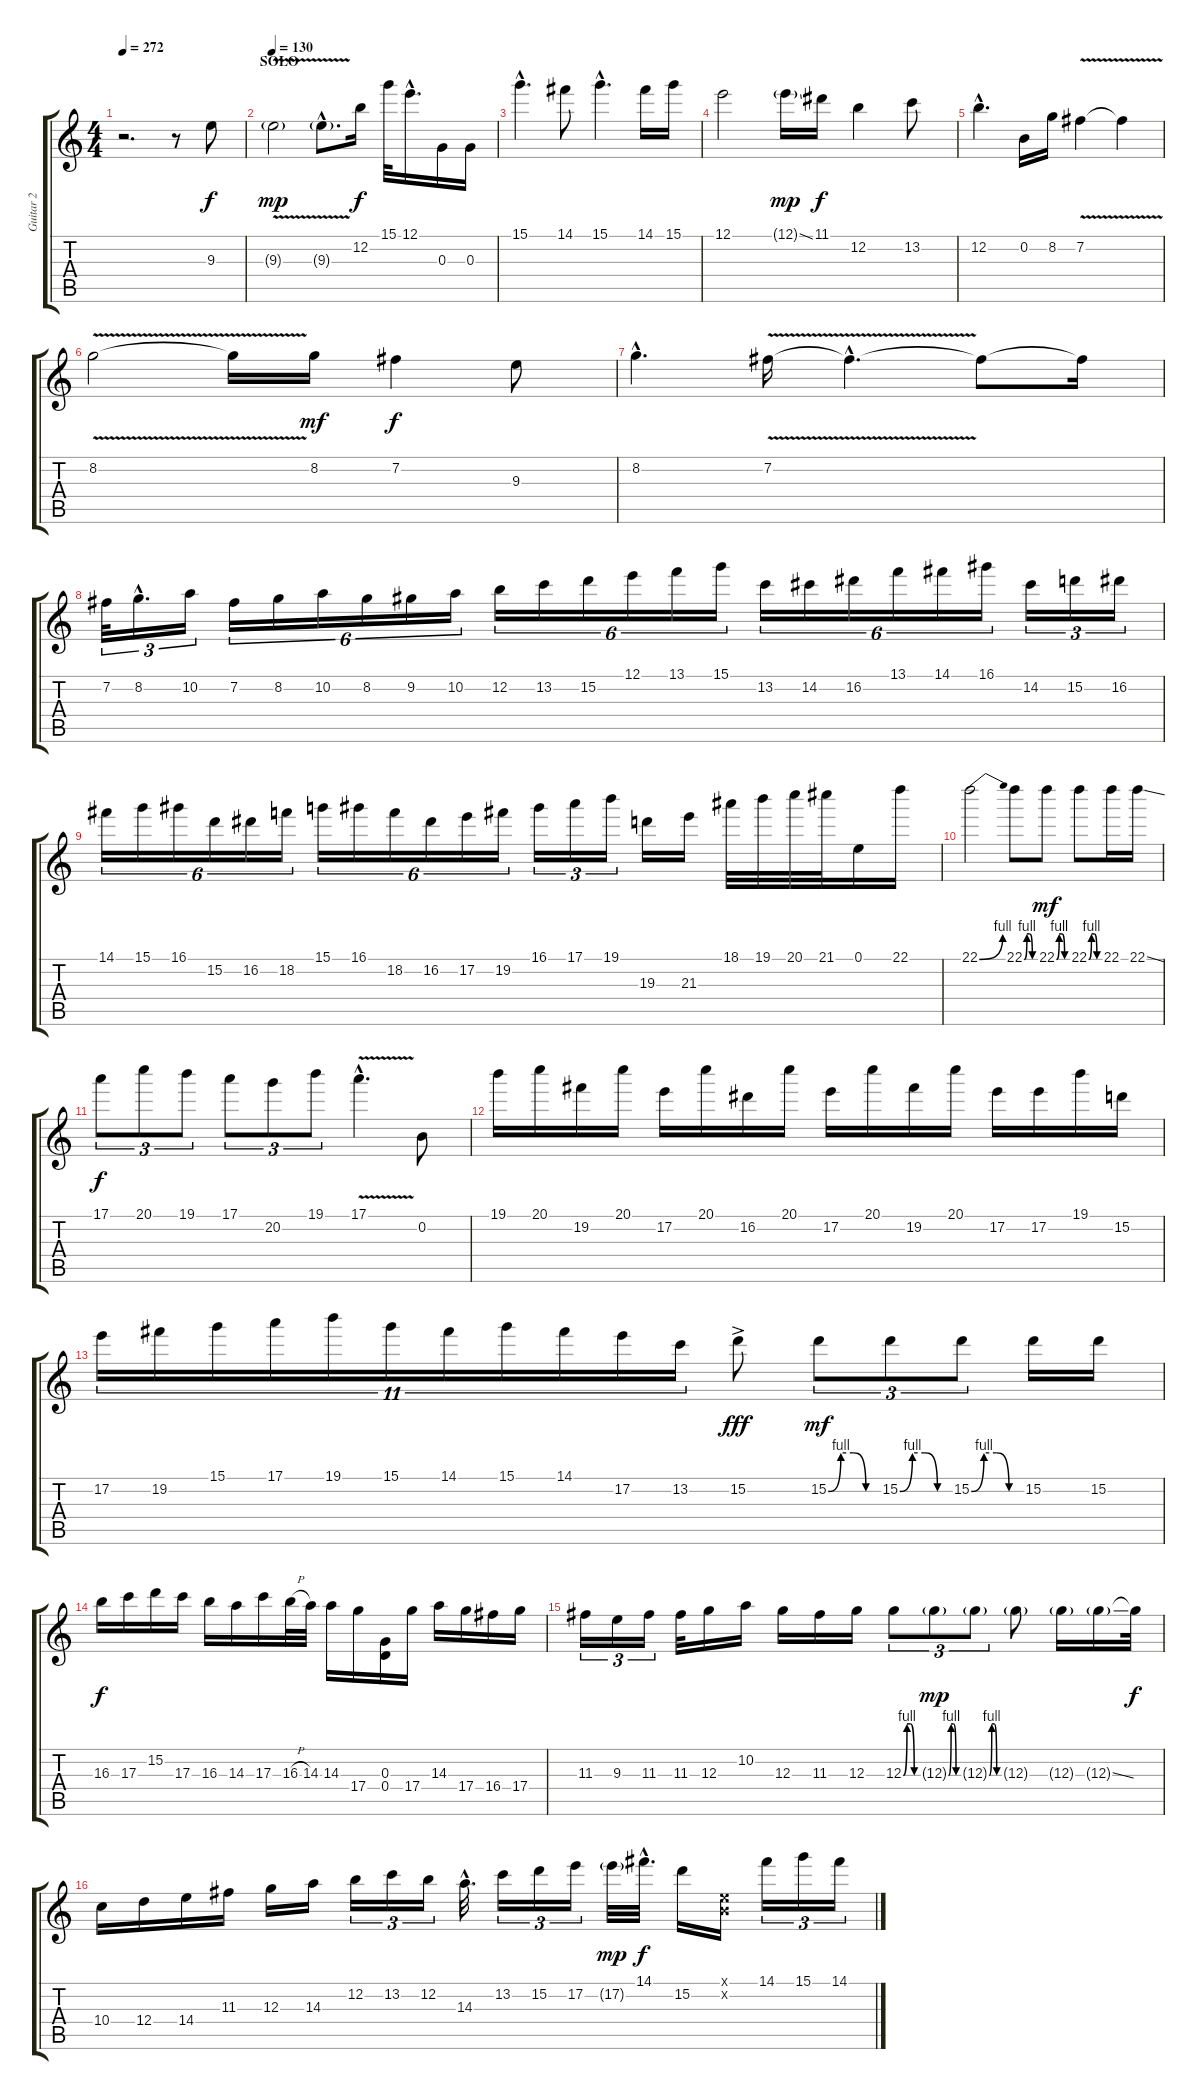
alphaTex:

\track ("Guitar 2" "Guitar 2") {instrument distortionguitar}
\staff {score tabs}
\tuning (E4 B3 G3 D3 A2 E2) {hide}
\ts (4 4)
\tempo 272
\clef g2
\ks c
r.2{d dy f volume 16 balance 8} r.8 9.3.8 |
\section ("" "SOLO")
\tempo 130
9.3{v g}.2{dy mp} 9.3{v g hac}.8{d} 12.2.16{dy f} 15.1.32 12.1{hac}.16{d} 0.3.16 0.3.16 |
15.1{hac}.4{d} 14.1.8 15.1{hac}.4{d} 14.1.16 15.1.16 |
12.1.2 12.1{ss g}.16{dy mp} 11.1.16{dy f} 12.2.4 13.2.8 |
12.2{hac}.4{d} 0.2.16 8.2.16 7.2{v}.4 7.2{t}.4 |
8.2{v}.2 8.2{t}.16 8.2.16{dy mf} 7.2.4{dy f} 9.3.8 |
8.2{hac}.4{d} 7.2{v}.16 7.2{hac t}.4{d} 7.2{t}.8 7.2{t}.16 |
7.2.32{tu (3 2)} 8.2{hac}.16{d tu (3 2)} 10.2.16{tu (3 2)} 7.2.16{tu (6 4)} 8.2.16{tu (6 4)} 10.2.16{tu (6 4)} 8.2.16{tu (6 4)} 9.2.16{tu (6 4)} 10.2.16{tu (6 4)} 12.2.16{tu (6 4)} 13.2.16{tu (6 4)} 15.2.16{tu (6 4)} 12.1.16{tu (6 4)} 13.1.16{tu (6 4)} 15.1.16{tu (6 4)} 13.2.16{tu (6 4)} 14.2.16{tu (6 4)} 16.2.16{tu (6 4)} 13.1.16{tu (6 4)} 14.1.16{tu (6 4)} 16.1.16{tu (6 4)} 14.2.16{tu (3 2)} 15.2.16{tu (3 2)} 16.2.16{tu (3 2)} |
14.1.16{tu (6 4)} 15.1.16{tu (6 4)} 16.1.16{tu (6 4)} 15.2.16{tu (6 4)} 16.2.16{tu (6 4)} 18.2.16{tu (6 4)} 15.1.16{tu (6 4)} 16.1.16{tu (6 4)} 18.2.16{tu (6 4)} 16.2.16{tu (6 4)} 17.2.16{tu (6 4)} 19.2.16{tu (6 4)} 16.1.16{tu (3 2)} 17.1.16{tu (3 2)} 19.1.16{tu (3 2)} 19.3.16 21.3.16 18.1.32 19.1.32 20.1.32 21.1.32 0.1.16 22.1.16 |
22.1{be (bend 0 0 60 4)}.2 22.1{be (custom 0 0 15 4 30 4 45 0 60 0)}.8 22.1{be (custom 0 0 15 4 30 4 45 0 60 0)}.8{dy mf} 22.1{be (custom 0 0 15 4 30 4 45 0 60 0)}.8 22.1.16 22.1{ss}.16 |
17.1.8{tu (3 2) dy f} 20.1.8{tu (3 2)} 19.1.8{tu (3 2)} 17.1.8{tu (3 2)} 20.2.8{tu (3 2)} 19.1.8{tu (3 2)} 17.1{v hac}.4{d} 0.2.8 |
19.1.16 20.1.16 19.2.16 20.1.16 17.2.16 20.1.16 16.2.16 20.1.16 17.2.16 20.1.16 19.2.16 20.1.16 17.2.16 17.2.16 19.1.16 15.2.16 |
17.2.16{tu (11 8)} 19.2.16{tu (11 8)} 15.1.16{tu (11 8)} 17.1.16{tu (11 8)} 19.1.16{tu (11 8)} 15.1.16{tu (11 8)} 14.1.16{tu (11 8)} 15.1.16{tu (11 8)} 14.1.16{tu (11 8)} 17.2.16{tu (11 8)} 13.2.16{tu (11 8)} 15.2{ac}.8{dy fff} 15.2{be (custom 0 0 15 4 30 4 45 0 60 0)}.8{tu (3 2) dy mf} 15.2{be (custom 0 0 15 4 30 4 45 0 60 0)}.8{tu (3 2)} 15.2{be (custom 0 0 15 4 30 4 45 0 60 0)}.8{tu (3 2)} 15.2.16 15.2.16 |
16.3.16{dy f} 17.3.16 15.2.16 17.3.16 16.3.16 14.3.16 17.3.16 16.3{h}.32 14.3.32 14.3.16 17.4.16 (0.3 0.4).16 17.4.16 14.3.16 17.4.16 16.4.16 17.4.16 |
11.3.16{tu (3 2)} 9.3.16{tu (3 2)} 11.3.16{tu (3 2)} 11.3.32 12.3.16 10.2.16 12.3.16 11.3.16 12.3.16 12.3{be (custom 0 0 15 4 30 4 45 0 60 0)}.8{tu (3 2)} 12.3{be (custom 0 0 15 4 30 4 45 0 60 0) g}.8{tu (3 2) dy mp} 12.3{be (custom 0 0 15 4 30 4 45 0 60 0) g}.8{tu (3 2)} 12.3{g}.8 12.3{g}.16 12.3{ss g}.16 12.3{t}.32{dy f} |
10.4.16 12.4.16 14.4.16 11.3.16 12.3.16 14.3.16 12.2.16{tu (3 2)} 13.2.16{tu (3 2)} 12.2.16{tu (3 2)} 14.3{hac}.32{d} 13.2.16{tu (3 2)} 15.2.16{tu (3 2)} 17.2.16{tu (3 2)} 17.2{g}.32{dy mp} 14.1{hac}.32{d dy f} 15.2.16 (0.1{x} 0.2{x}).16 14.1.16{tu (3 2)} 15.1.16{tu (3 2)} 14.1.16{tu (3 2)}
